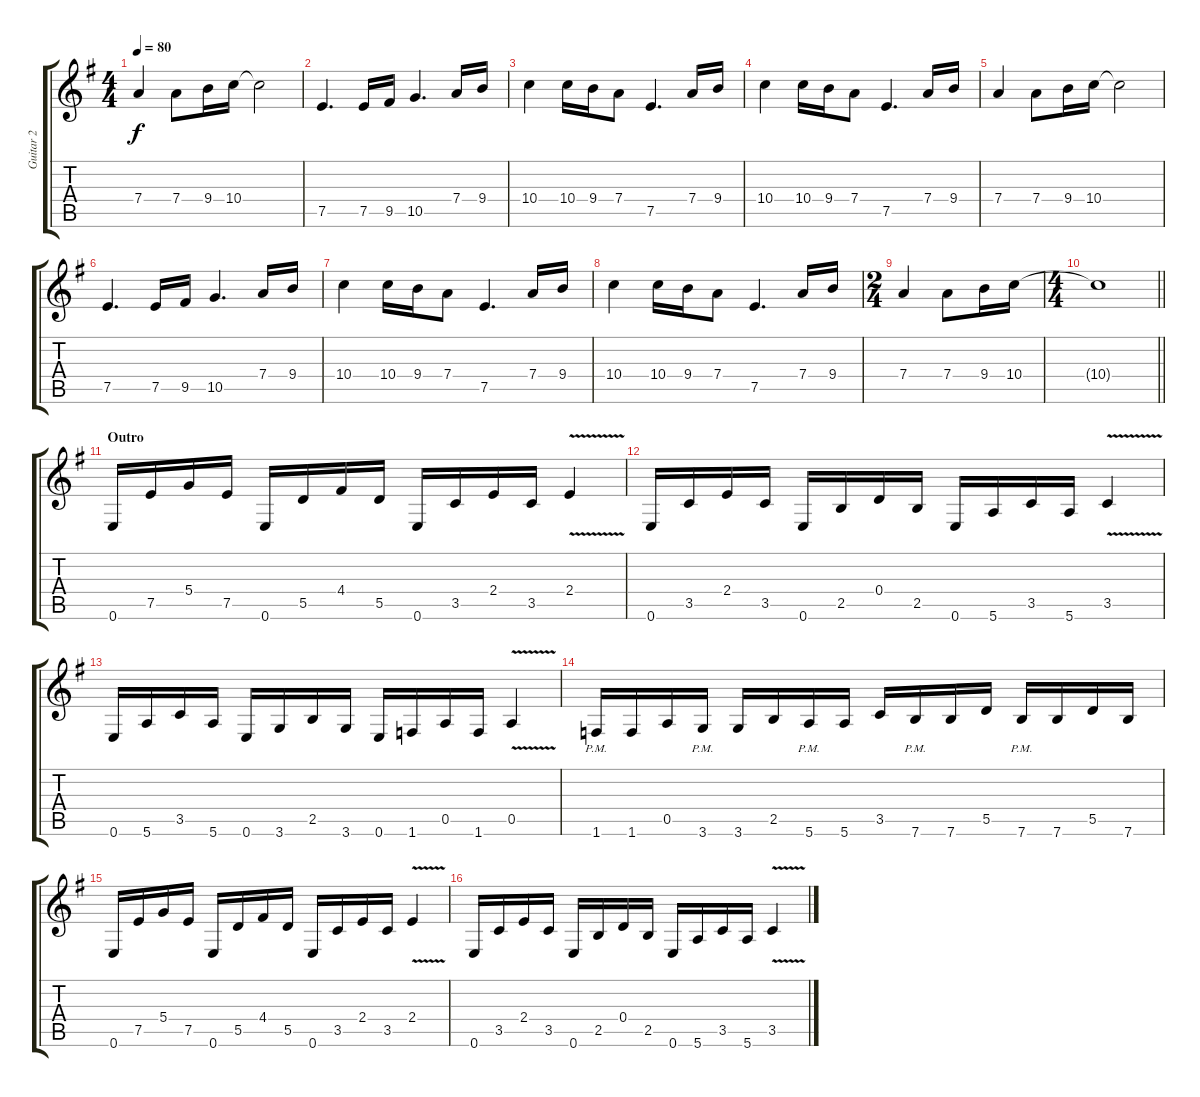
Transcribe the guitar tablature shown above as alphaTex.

\track ("Guitar 2" "Guitar 2") {instrument distortionguitar}
\staff {score tabs}
\tuning (E4 B3 G3 D3 A2 E2) {hide}
\ts (4 4)
\tempo 80
\clef g2
\ks g
7.4.4{dy f} 7.4.8 9.4.16 10.4.16 10.4{t}.2 |
7.5.4{d} 7.5.16 9.5.16 10.5.4{d} 7.4.16 9.4.16 |
10.4.4 10.4.16 9.4.16 7.4.8 7.5.4{d} 7.4.16 9.4.16 |
10.4.4 10.4.16 9.4.16 7.4.8 7.5.4{d} 7.4.16 9.4.16 |
7.4.4 7.4.8 9.4.16 10.4.16 10.4{t}.2 |
7.5.4{d} 7.5.16 9.5.16 10.5.4{d} 7.4.16 9.4.16 |
10.4.4 10.4.16 9.4.16 7.4.8 7.5.4{d} 7.4.16 9.4.16 |
10.4.4 10.4.16 9.4.16 7.4.8 7.5.4{d} 7.4.16 9.4.16 |
\ts (2 4)
7.4.4 7.4.8 9.4.16 10.4.16 |
\ts (4 4)
\barLineRight lightlight
10.4{t}.1 |
\section ("" "Outro")
0.6.16 7.5.16 5.4.16 7.5.16 0.6.16 5.5.16 4.4.16 5.5.16 0.6.16 3.5.16 2.4.16 3.5.16 2.4{v}.4 |
0.6.16 3.5.16 2.4.16 3.5.16 0.6.16 2.5.16 0.4.16 2.5.16 0.6.16 5.6.16 3.5.16 5.6.16 3.5{v}.4 |
0.6.16 5.6.16 3.5.16 5.6.16 0.6.16 3.6.16 2.5.16 3.6.16 0.6.16 1.6.16 0.5.16 1.6.16 0.5{v}.4 |
1.6{pm}.16 1.6.16 0.5.16 3.6{pm}.16 3.6.16 2.5.16 5.6{pm}.16 5.6.16 3.5.16 7.6{pm}.16 7.6.16 5.5.16 7.6{pm}.16 7.6.16 5.5.16 7.6.16 |
0.6.16 7.5.16 5.4.16 7.5.16 0.6.16 5.5.16 4.4.16 5.5.16 0.6.16 3.5.16 2.4.16 3.5.16 2.4{v}.4 |
0.6.16 3.5.16 2.4.16 3.5.16 0.6.16 2.5.16 0.4.16 2.5.16 0.6.16 5.6.16 3.5.16 5.6.16 3.5{v}.4
